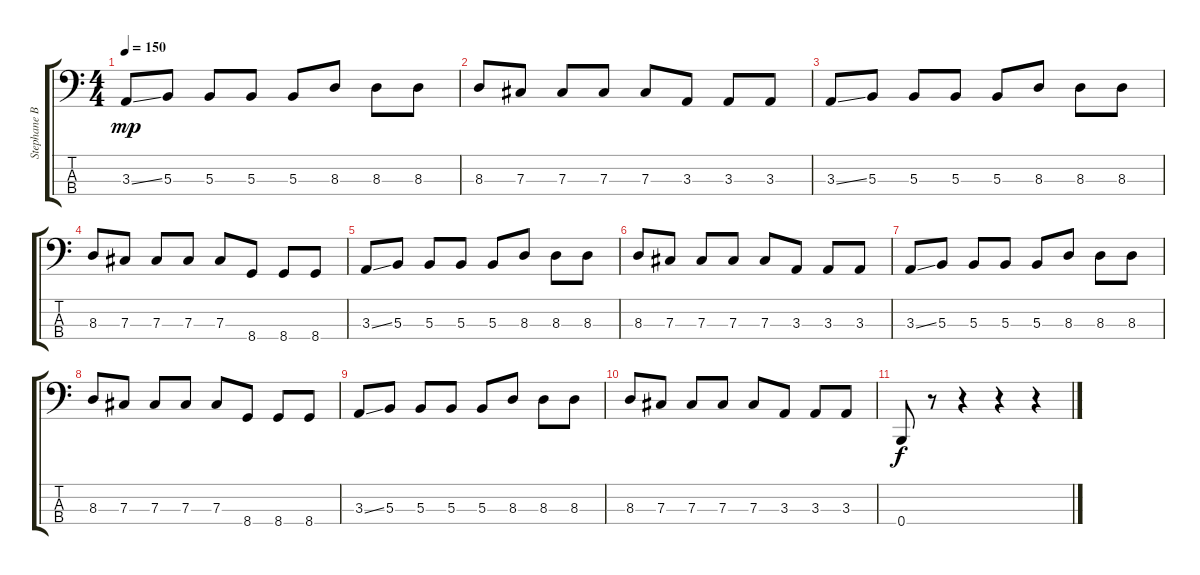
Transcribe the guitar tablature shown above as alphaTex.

\track ("Stephane Barbe" "Stephane B") {instrument electricbasspick}
\staff {score tabs}
\tuning (E2 B1 Gb1 B0) {hide}
\ts (4 4)
\tempo 150
\clef f4
\ks c
3.3{ss}.8{dy mp} 5.3.8 5.3.8 5.3.8 5.3.8 8.3.8 8.3.8 8.3.8 |
8.3.8 7.3.8 7.3.8 7.3.8 7.3.8 3.3.8 3.3.8 3.3.8 |
3.3{ss}.8 5.3.8 5.3.8 5.3.8 5.3.8 8.3.8 8.3.8 8.3.8 |
8.3.8 7.3.8 7.3.8 7.3.8 7.3.8 8.4.8 8.4.8 8.4.8 |
3.3{ss}.8 5.3.8 5.3.8 5.3.8 5.3.8 8.3.8 8.3.8 8.3.8 |
8.3.8 7.3.8 7.3.8 7.3.8 7.3.8 3.3.8 3.3.8 3.3.8 |
3.3{ss}.8 5.3.8 5.3.8 5.3.8 5.3.8 8.3.8 8.3.8 8.3.8 |
8.3.8 7.3.8 7.3.8 7.3.8 7.3.8 8.4.8 8.4.8 8.4.8 |
3.3{ss}.8 5.3.8 5.3.8 5.3.8 5.3.8 8.3.8 8.3.8 8.3.8 |
8.3.8 7.3.8 7.3.8 7.3.8 7.3.8 3.3.8 3.3.8 3.3.8 |
0.4.8{dy f} r.8 r.4 r.4 r.4
